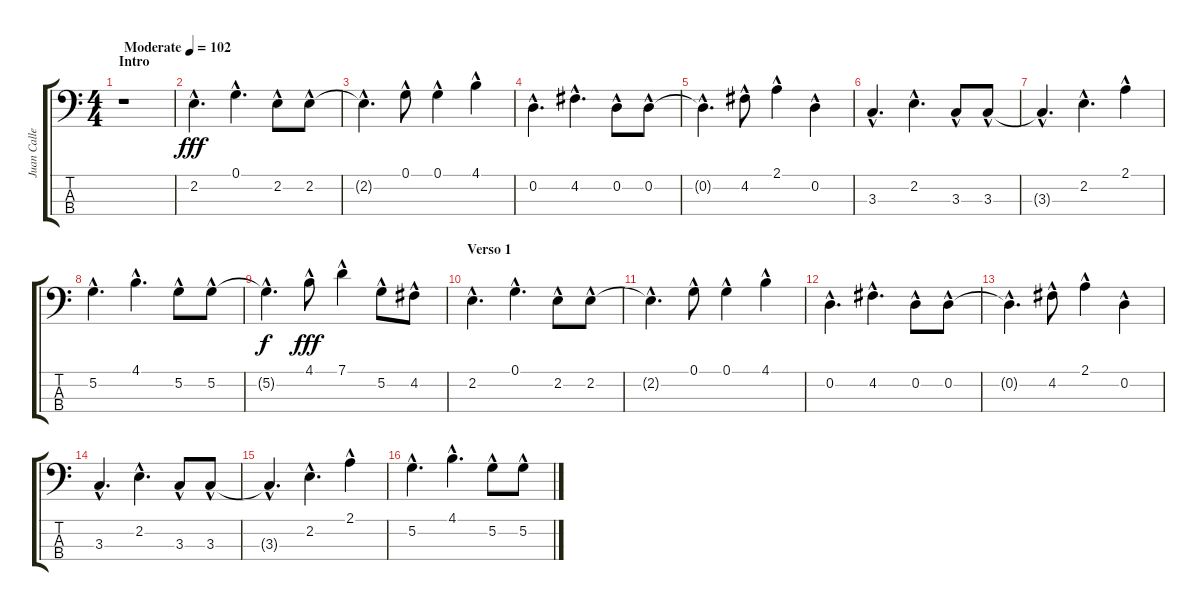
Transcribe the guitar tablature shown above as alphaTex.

\track ("Juan Calleros" "Juan Calle") {instrument electricbassfinger}
\staff {score tabs}
\tuning (G2 D2 A1 E1) {hide}
\ts (4 4)
\section ("" "Intro")
\tempo (102 "Moderate")
\clef f4
\ks c
r.1{dy fff instrument electricbassfinger} |
2.2{hac}.4{d} 0.1{hac}.4{d} 2.2{hac}.8 2.2{hac}.8 |
2.2{hac t}.4{d} 0.1{hac}.8 0.1{hac}.4 4.1{hac}.4 |
0.2{hac}.4{d} 4.2{hac}.4{d} 0.2{hac}.8 0.2{hac}.8 |
0.2{hac t}.4{d} 4.2{hac}.8 2.1{hac}.4 0.2{hac}.4 |
3.3{hac}.4{d} 2.2{hac}.4{d} 3.3{hac}.8 3.3{hac}.8 |
3.3{hac t}.4{d} 2.2{hac}.4{d} 2.1{hac}.4 |
5.2{hac}.4{d} 4.1{hac}.4{d} 5.2{hac}.8 5.2{hac}.8 |
5.2{hac t}.4{d dy f} 4.1{hac}.8{dy fff} 7.1{hac}.4 5.2{hac}.8 4.2{hac}.8 |
\section ("" "Verso 1")
2.2{hac}.4{d} 0.1{hac}.4{d} 2.2{hac}.8 2.2{hac}.8 |
2.2{hac t}.4{d} 0.1{hac}.8 0.1{hac}.4 4.1{hac}.4 |
0.2{hac}.4{d} 4.2{hac}.4{d} 0.2{hac}.8 0.2{hac}.8 |
0.2{hac t}.4{d} 4.2{hac}.8 2.1{hac}.4 0.2{hac}.4 |
3.3{hac}.4{d} 2.2{hac}.4{d} 3.3{hac}.8 3.3{hac}.8 |
3.3{hac t}.4{d} 2.2{hac}.4{d} 2.1{hac}.4 |
5.2{hac}.4{d} 4.1{hac}.4{d} 5.2{hac}.8 5.2{hac}.8
